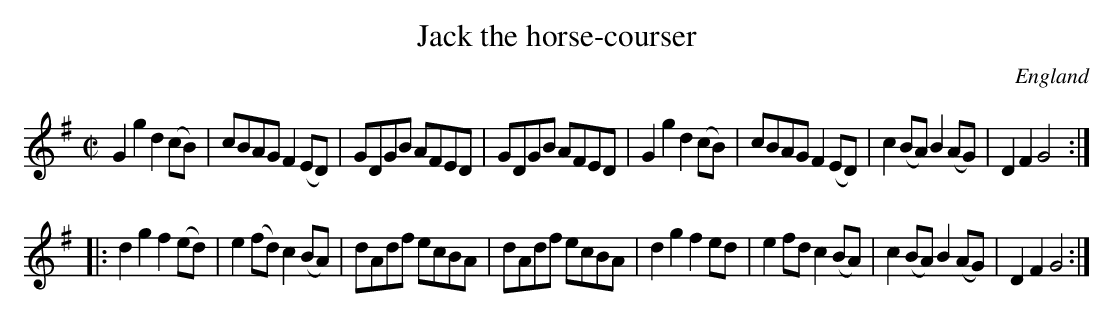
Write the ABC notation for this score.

X:1
T:Jack the horse-courser
L:1/8
M:C|
O:England
K:G major
G2g2 d2(cB) | cBAG F2(ED) | GDGB AFED | GDGB AFED |\
G2g2 d2(cB) | cBAG F2(ED) | c2(BA) B2(AG) | D2F2 G4 ::
d2g2 f2(ed) | e2(fd) c2(BA) | dAdf ecBA | dAdf ecBA |\
d2g2 f2ed | e2fd c2(BA) | c2(BA) B2(AG) | D2F2 G4 :|
